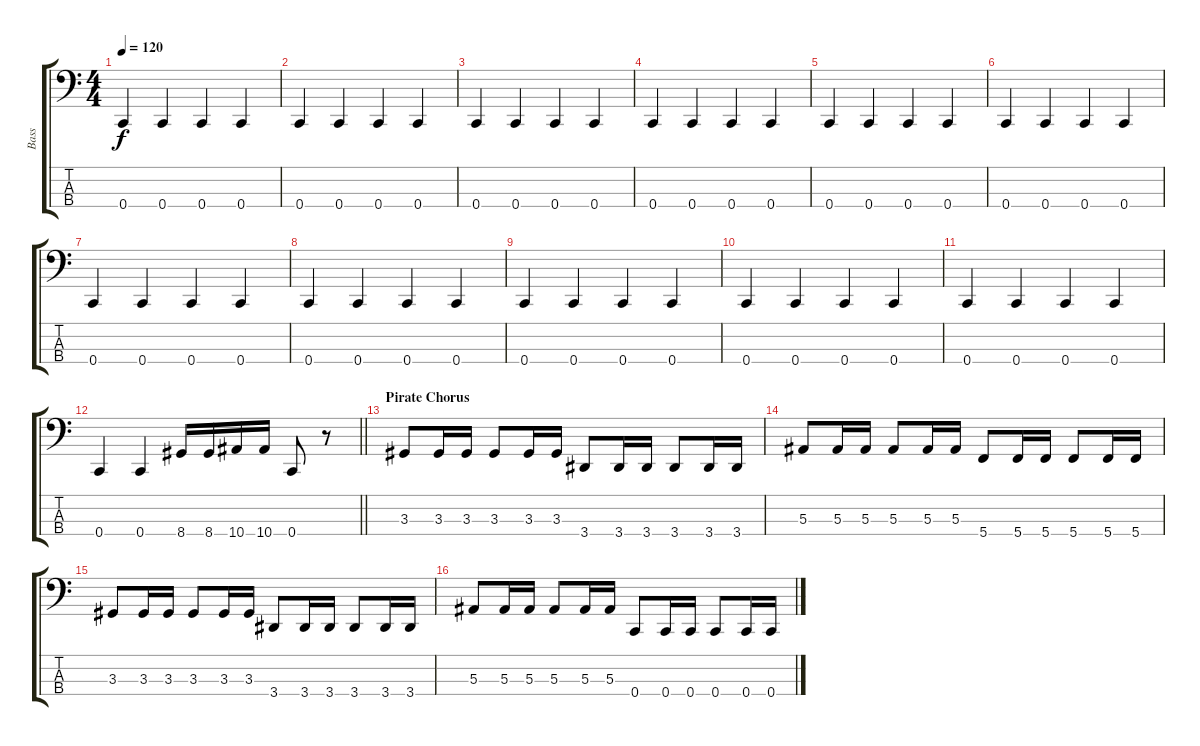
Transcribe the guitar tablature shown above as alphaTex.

\track ("Bass" "Bass") {instrument electricbasspick}
\staff {score tabs}
\tuning (Eb2 Bb1 F1 C1) {hide}
\ts (4 4)
\tempo 120
\clef f4
\ks c
0.4.4{dy f} 0.4.4 0.4.4 0.4.4 |
0.4.4 0.4.4 0.4.4 0.4.4 |
0.4.4 0.4.4 0.4.4 0.4.4 |
0.4.4 0.4.4 0.4.4 0.4.4 |
0.4.4 0.4.4 0.4.4 0.4.4 |
0.4.4 0.4.4 0.4.4 0.4.4 |
0.4.4 0.4.4 0.4.4 0.4.4 |
0.4.4 0.4.4 0.4.4 0.4.4 |
0.4.4 0.4.4 0.4.4 0.4.4 |
0.4.4 0.4.4 0.4.4 0.4.4 |
0.4.4 0.4.4 0.4.4 0.4.4 |
\barLineRight lightlight
0.4.4 0.4.4 8.4.16 8.4.16 10.4.16 10.4.16 0.4.8 r.8 |
\section ("" "Pirate Chorus")
3.3.8 3.3.16 3.3.16 3.3.8 3.3.16 3.3.16 3.4.8 3.4.16 3.4.16 3.4.8 3.4.16 3.4.16 |
5.3.8 5.3.16 5.3.16 5.3.8 5.3.16 5.3.16 5.4.8 5.4.16 5.4.16 5.4.8 5.4.16 5.4.16 |
3.3.8 3.3.16 3.3.16 3.3.8 3.3.16 3.3.16 3.4.8 3.4.16 3.4.16 3.4.8 3.4.16 3.4.16 |
5.3.8 5.3.16 5.3.16 5.3.8 5.3.16 5.3.16 0.4.8 0.4.16 0.4.16 0.4.8 0.4.16 0.4.16
